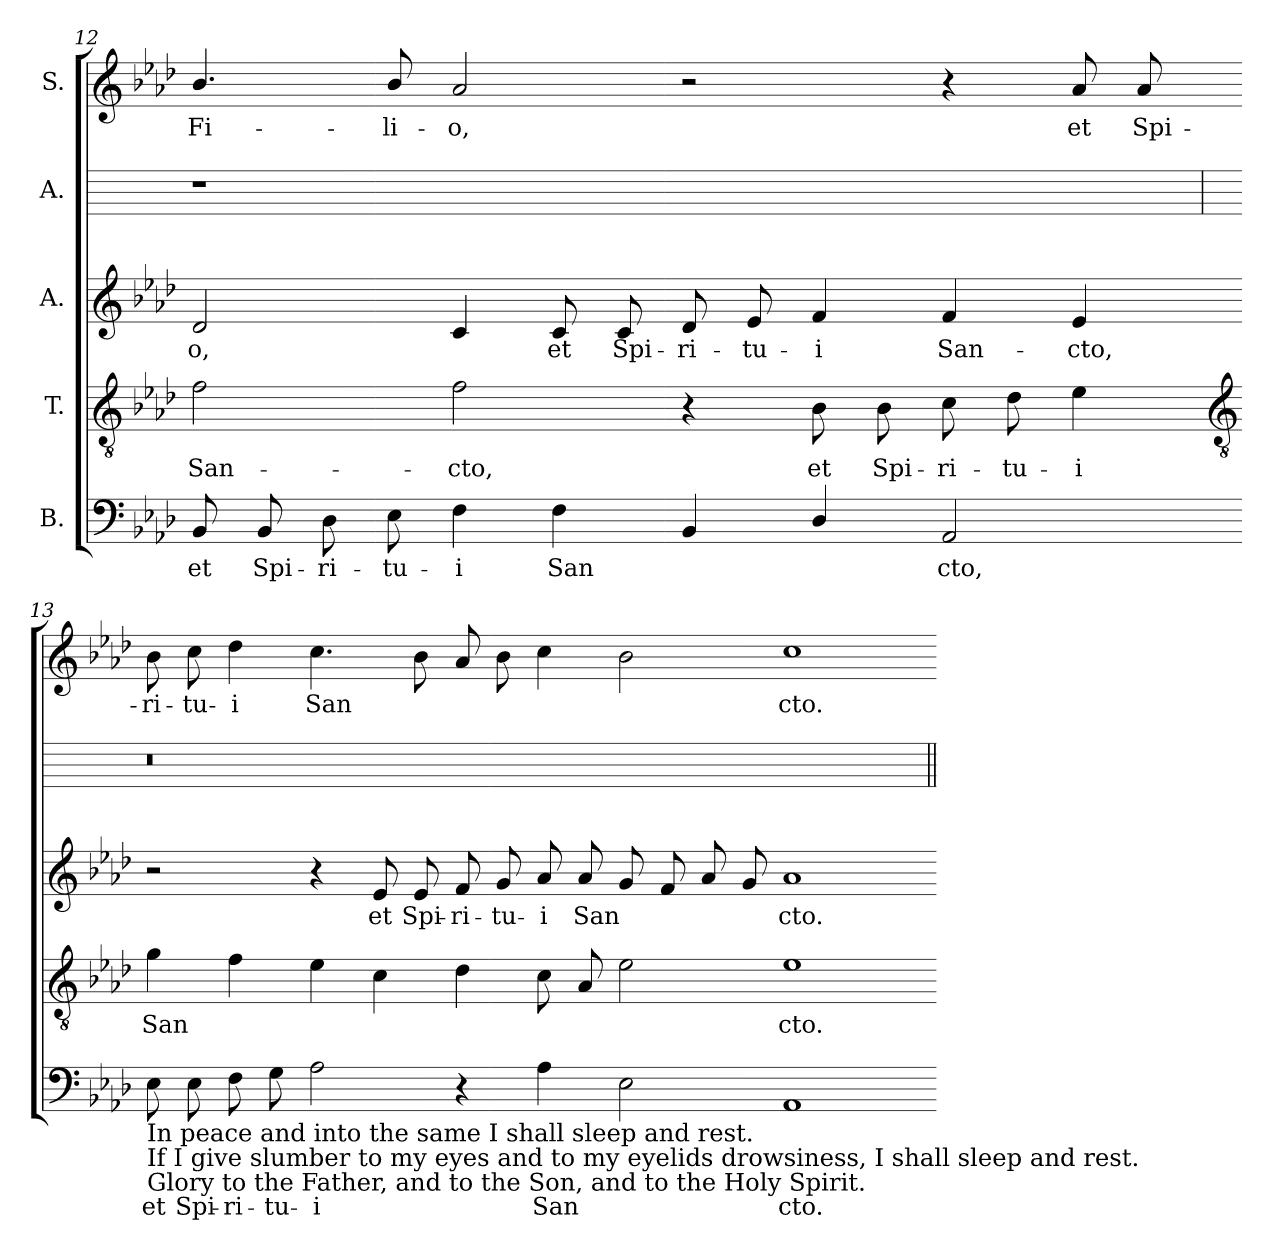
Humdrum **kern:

**kern	**text	**kern	**text	**kern	**text	**kern	**kern	**text
*part5	*part5	*part4	*part4	*part3	*part3	*part2	*part1	*part1
*staff5	*staff5	*staff4	*staff4	*staff3	*staff3	*staff2	*staff1	*staff1
*I"B.	*	*I"T.	*	*I"A.	*	*I"A.	*I"S.	*
!!LO:LB:g=z
*clefF4	*	*clefGv2	*	*clefG2	*	*	*clefG2	*
*k[b-e-a-d-]	*	*k[b-e-a-d-]	*	*k[b-e-a-d-]	*	*	*k[b-e-a-d-]	*
*A-:	*	*A-:	*	*A-:	*	*	*A-:	*
=12	=12	=12	=12	=12	=12	=12	=12	=12
!	!LO:LY:b	!	!LO:LY:b	!	!LO:LY:b	!	!	!LO:LY:b
8BB-	et	2f	San-	2d-	-o,	1r	4.b-/	Fi-
!	!LO:LY:b	!	!	!	!	!	!	!
8BB-	Spi-	.	.	.	.	.	.	.
!	!LO:LY:b	!	!	!	!	!	!	!
8D-	-ri-	.	.	.	.	.	.	.
!	!LO:LY:b	!	!	!	!	!	!	!LO:LY:b
8E-	-tu-	.	.	.	.	.	8b-/	-li-
!	!LO:LY:b	!	!LO:LY:b	!	!	!	!	!LO:LY:b
4F	-i	2f	-cto,	4c	.	.	2a-	-o,
!	!LO:LY:b	!	!	!	!LO:LY:b	!	!	!
4F	San	.	.	8c	et	.	.	.
!	!	!	!	!	!LO:LY:b	!	!	!
.	.	.	.	8c	Spi-	.	.	.
!	!	!	!	!	!LO:LY:b	!	!	!
4BB-	.	4r	.	8d-	-ri-	1ryy	2r	.
!	!	!	!	!	!LO:LY:b	!	!	!
.	.	.	.	8e-	-tu-	.	.	.
!	!	!	!LO:LY:b	!	!LO:LY:b	!	!	!
4D-/	.	8B-	et	4f	-i	.	.	.
!	!	!	!LO:LY:b	!	!	!	!	!
.	.	8B-	Spi-	.	.	.	.	.
!	!LO:LY:b	!	!LO:LY:b	!	!LO:LY:b	!	!	!
2AA-	cto,	8c	-ri-	4f	San-	.	4r	.
!	!	!	!LO:LY:b	!	!	!	!	!
.	.	8d-	-tu-	.	.	.	.	.
!	!	!	!LO:LY:b	!	!LO:LY:b	!	!	!LO:LY:b
.	.	4e-	-i	4e-	-cto,	.	8a-	et
!	!	!	!	!	!	!	!	!LO:LY:b
.	.	.	.	.	.	.	8a-	Spi-
!!LO:LB:g=z
=13-	=13-	=13-	=13-	=13-	=13-	=13	=13-	=13-
*	*	*clefGv2	*	*	*	*	*	*
!LO:TX:b:t=In peace and into the same I shall sleep and rest.	!	!	!	!	!	!	!	!
!LO:TX:b:t=If I give slumber to my eyes and to my eyelids drowsiness, I shall sleep and rest.	!	!	!	!	!	!	!	!
!LO:TX:b:t=Glory to the Father, and to the Son, and to the Holy Spirit.	!	!	!	!	!	!	!	!
!	!LO:LY:b	!	!LO:LY:b	!	!	!	!	!LO:LY:b
8E-	et	4g	San	2r	.	0.r	8b-	-ri-
!	!LO:LY:b	!	!	!	!	!	!	!LO:LY:b
8E-	Spi-	.	.	.	.	.	8cc	-tu-
!	!LO:LY:b	!	!	!	!	!	!	!LO:LY:b
8F	-ri-	4f	.	.	.	.	4dd-	-i
!	!LO:LY:b	!	!	!	!	!	!	!
8G	-tu-	.	.	.	.	.	.	.
!	!LO:LY:b	!	!	!	!	!	!	!LO:LY:b
2A-	-i	4e-	.	4r	.	.	4.cc	San
!	!	!	!	!	!LO:LY:b	!	!	!
.	.	4c	.	8e-	et	.	.	.
!	!	!	!	!	!LO:LY:b	!	!	!
.	.	.	.	8e-	Spi-	.	8b-	.
!	!	!	!	!	!LO:LY:b	!	!	!
4r	.	4d-	.	8f	-ri-	.	8a-	.
!	!	!	!	!	!LO:LY:b	!	!	!
.	.	.	.	8g	-tu-	.	8b-	.
!	!LO:LY:b	!	!	!	!LO:LY:b	!	!	!
4A-	San	8c	.	8a-	-i	.	4cc	.
!	!	!	!	!	!LO:LY:b	!	!	!
.	.	8A-	.	8a-	San	.	.	.
2E-	.	2e-	.	8g	.	.	2b-	.
.	.	.	.	8f	.	.	.	.
.	.	.	.	8a-	.	.	.	.
.	.	.	.	8g	.	.	.	.
!	!LO:LY:b	!	!LO:LY:b	!	!LO:LY:b	!	!	!LO:LY:b
1AA-	cto.	1e-	cto.	1a-	cto.	.	1cc	cto.
=-	=-	=-	=-	=-	=-	=||	=-	=-
*-	*-	*-	*-	*-	*-	*-	*-	*-
